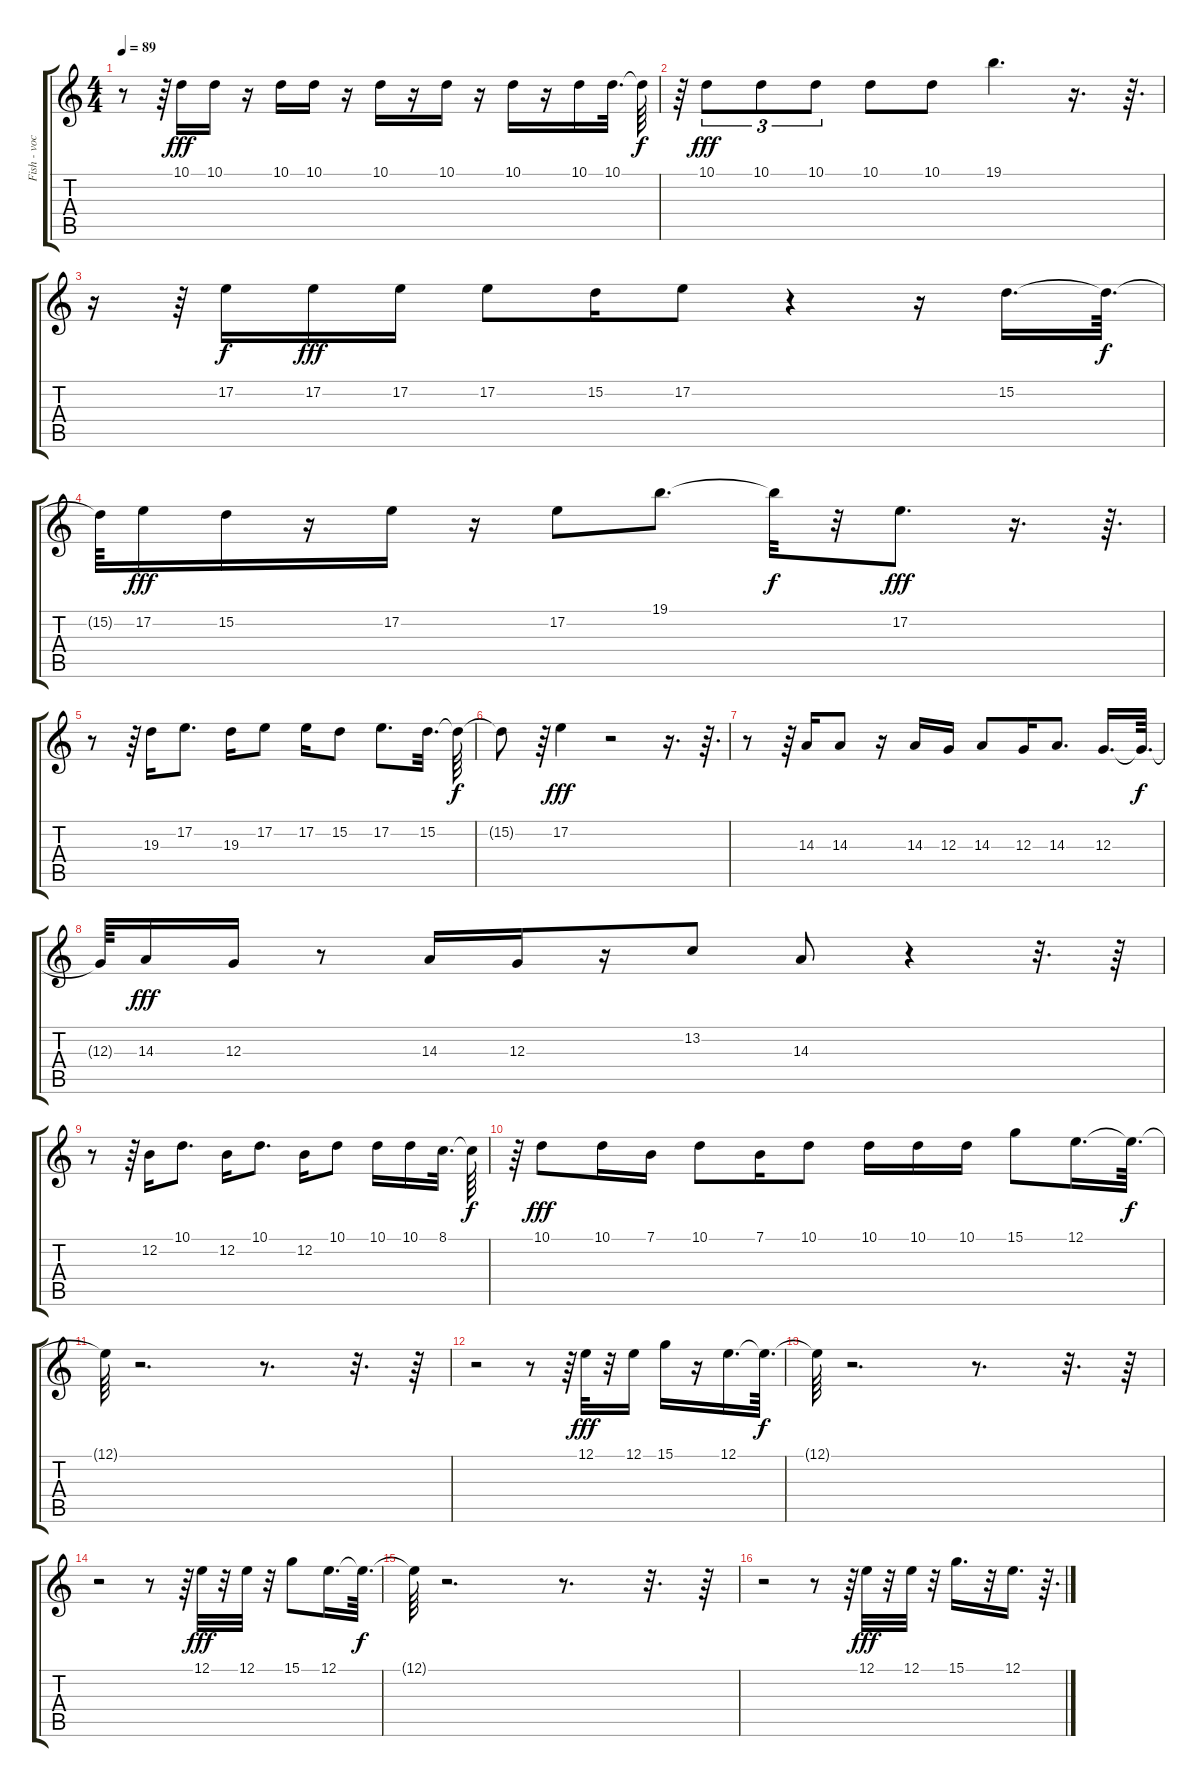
\track ("Fish - vocals" "Fish - voc") {instrument whistle}
\staff {score tabs}
\tuning (E4 B3 G3 D3 A2 E2) {hide}
\ts (4 4)
\tempo 89
\clef g2
\ks c
r.8{dy fff} r.64 10.1.16 10.1.16 r.16 10.1.16 10.1.16 r.16 10.1.16 r.16 10.1.16 r.16 10.1.16 r.16 10.1.16 10.1.32{d} 10.1{t}.64{dy f} |
r.64 10.1.8{tu (3 2) dy fff} 10.1.8{tu (3 2)} 10.1.8{tu (3 2)} 10.1.8 10.1.8 19.1.4{d} r.16{d} r.64{d} |
r.16 r.64 17.2.16{dy f} 17.2.16{dy fff} 17.2.16 17.2.8 15.2.16 17.2.8 r.4 r.16 15.2.16{d} 15.2{t}.64{d dy f} |
15.2{t}.64 17.2.16{dy fff} 15.2.16 r.16 17.2.16 r.16 17.2.8 19.1.8{d} 19.1{t}.32{dy f} r.32 17.2.8{d dy fff} r.16{d} r.64{d} |
r.8 r.64 19.3.16 17.2.8{d} 19.3.16 17.2.8 17.2.16 15.2.8 17.2.8{d} 15.2.32{d} 15.2{t}.64{dy f} |
15.2{t}.8 r.64 17.2.4{dy fff} r.2 r.16{d} r.64{d} |
r.8 r.64 14.3.16 14.3.8 r.16 14.3.16 12.3.16 14.3.8 12.3.16 14.3.8{d} 12.3.16{d} 12.3{t}.64{d dy f} |
12.3{t}.64 14.3.16{dy fff} 12.3.16 r.8 14.3.16 12.3.16 r.16 13.2.8 14.3.8 r.4 r.32{d} r.64 |
r.8 r.64 12.2.16 10.1.8{d} 12.2.16 10.1.8{d} 12.2.16 10.1.8 10.1.16 10.1.16 8.1.32{d} 8.1{t}.64{dy f} |
r.64 10.1.8{dy fff} 10.1.16 7.1.16 10.1.8 7.1.16 10.1.8 10.1.16 10.1.16 10.1.16 15.1.8 12.1.16{d} 12.1{t}.64{d dy f} |
12.1{t}.64 r.2{d} r.8{d} r.32{d} r.64 |
r.2 r.8 r.64 12.1.32{dy fff} r.32 12.1.16 15.1.16 r.16 12.1.16{d} 12.1{t}.64{d dy f} |
12.1{t}.64 r.2{d} r.8{d} r.32{d} r.64 |
r.2 r.8 r.64 12.1.32{dy fff} r.32 12.1.32 r.32 15.1.8 12.1.16{d} 12.1{t}.64{d dy f} |
12.1{t}.64 r.2{d} r.8{d} r.32{d} r.64 |
r.2 r.8 r.64 12.1.32{dy fff} r.32 12.1.32 r.32 15.1.16{d} r.32 12.1.16{d} r.64{d}
